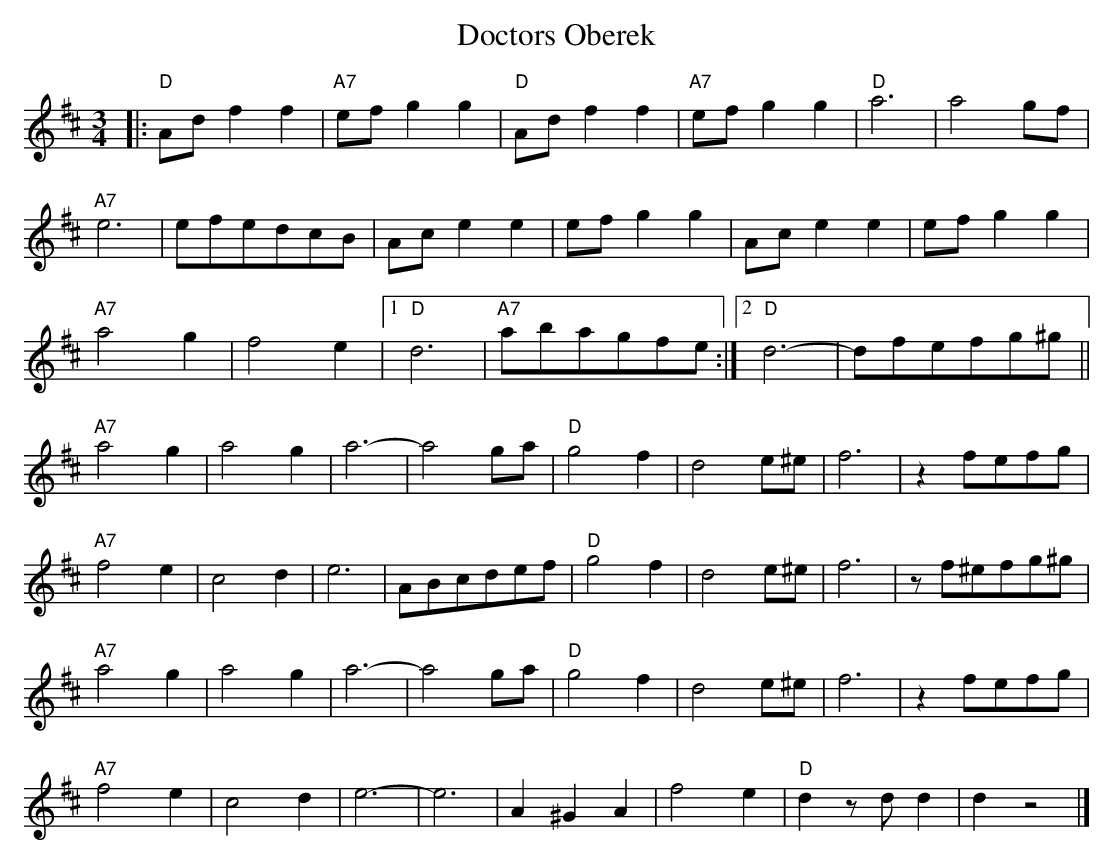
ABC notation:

X:1
T:Doctors Oberek
M:3/4
L:1/8
K:D
|: "D"Ad f2 f2 | "A7"ef g2 g2 | "D"Ad f2 f2 | "A7"ef g2 g2 | "D"a6 | a4 gf |
  "A7"e6 | efedcB | Ac e2 e2 | ef g2 g2 | Ac e2 e2 | ef g2 g2 |
  "A7"a4 g2 | f4 e2 |1 "D"d6 | "A7"abagfe :|2 "D"d6-|dfefg^g ||
  "A7"a4 g2 | a4 g2 | a6-|a4 ga   | "D"g4  f2 | d4 e^e | f6 | z2 fefg   |
  "A7"f4 e2 | c4 d2 | e6 | ABcdef | "D"g4  f2 | d4 e^e | f6 | z f^efg^g |
  "A7"a4 g2 | a4 g2 | a6-|a4 ga   | "D"g4  f2 | d4 e^e | f6 | z2 fefg   |
  "A7"f4 e2 | c4 d2 | e6-|e6 | A2 ^G2 A2 | f4 e2 | "D"d2 zd d2 | d2 z4 |]
